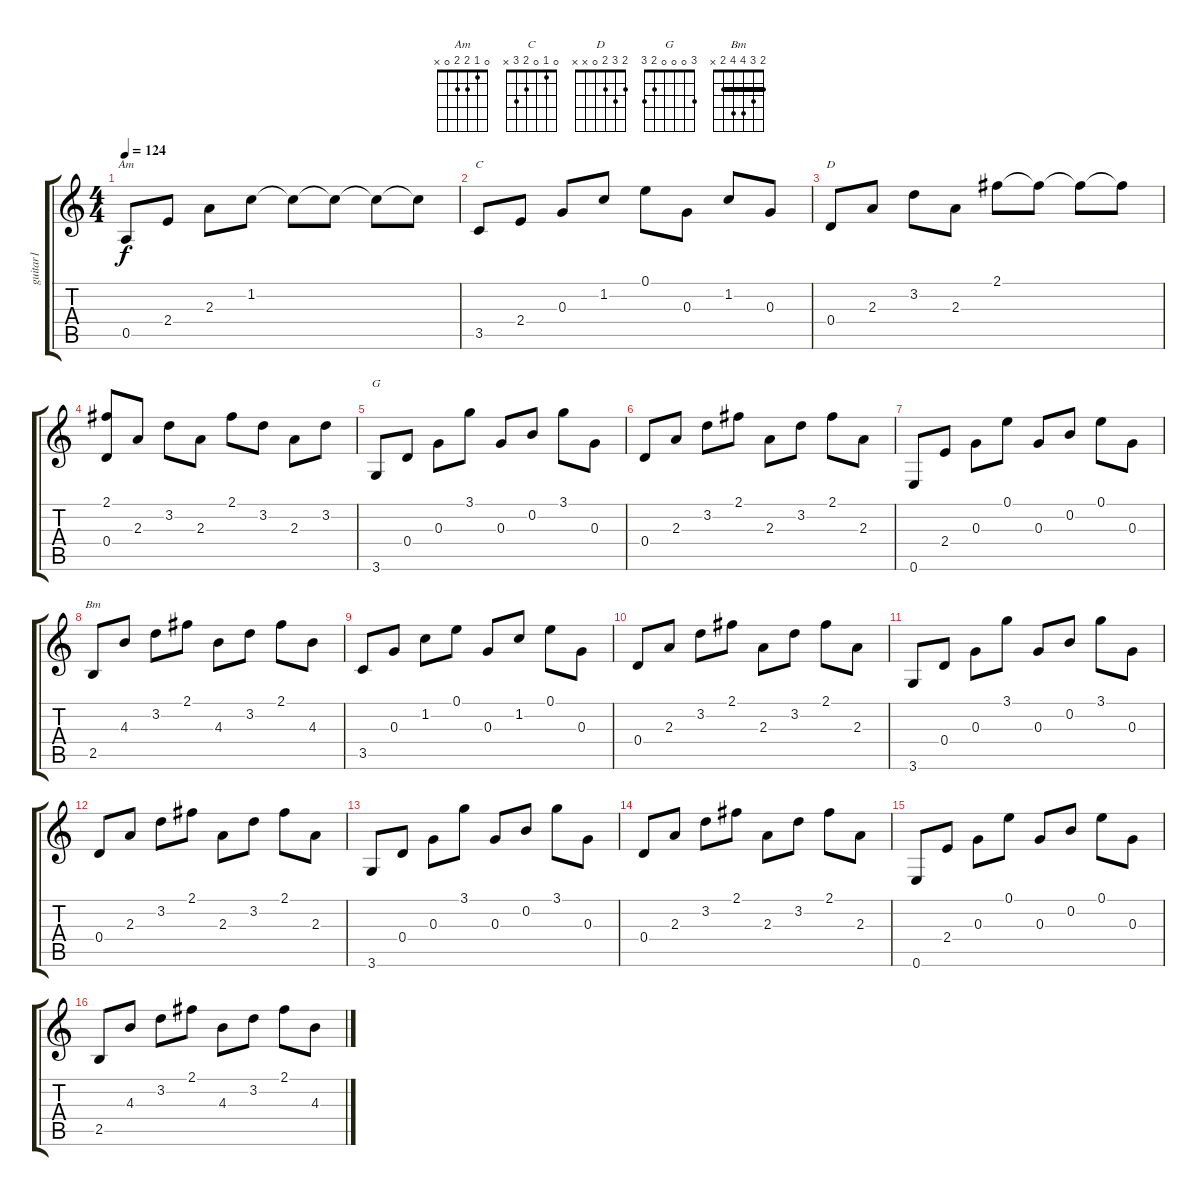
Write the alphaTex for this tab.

\track ("guitar1" "guitar1") {instrument acousticguitarnylon}
\staff {score tabs}
\tuning (E4 B3 G3 D3 A2 E2) {hide}
\chord ("Am" 0 1 2 2 0 x)
\chord ("C" 0 1 0 2 3 x)
\chord ("D" 2 3 2 0 x x)
\chord ("G" 3 0 0 0 2 3)
\chord ("Bm" 2 3 4 4 2 x) {barre 2}
\ts (4 4)
\tempo 124
\clef g2
\ks c
0.5.8{ch "Am" dy f} 2.4.8 2.3.8 1.2.8 1.2{t}.8 1.2{t}.8 1.2{t}.8 1.2{t}.8 |
3.5.8{ch "C"} 2.4.8 0.3.8 1.2.8 0.1.8 0.3.8 1.2.8 0.3.8 |
0.4.8{ch "D"} 2.3.8 3.2.8 2.3.8 2.1.8 2.1{t}.8 2.1{t}.8 2.1{t}.8 |
(2.1 0.4).8 2.3.8 3.2.8 2.3.8 2.1.8 3.2.8 2.3.8 3.2.8 |
3.6.8{ch "G"} 0.4.8 0.3.8 3.1.8 0.3.8 0.2.8 3.1.8 0.3.8 |
0.4.8 2.3.8 3.2.8 2.1.8 2.3.8 3.2.8 2.1.8 2.3.8 |
0.6.8 2.4.8 0.3.8 0.1.8 0.3.8 0.2.8 0.1.8 0.3.8 |
2.5.8{ch "Bm"} 4.3.8 3.2.8 2.1.8 4.3.8 3.2.8 2.1.8 4.3.8 |
3.5.8 0.3.8 1.2.8 0.1.8 0.3.8 1.2.8 0.1.8 0.3.8 |
0.4.8 2.3.8 3.2.8 2.1.8 2.3.8 3.2.8 2.1.8 2.3.8 |
3.6.8 0.4.8 0.3.8 3.1.8 0.3.8 0.2.8 3.1.8 0.3.8 |
0.4.8 2.3.8 3.2.8 2.1.8 2.3.8 3.2.8 2.1.8 2.3.8 |
3.6.8 0.4.8 0.3.8 3.1.8 0.3.8 0.2.8 3.1.8 0.3.8 |
0.4.8 2.3.8 3.2.8 2.1.8 2.3.8 3.2.8 2.1.8 2.3.8 |
0.6.8 2.4.8 0.3.8 0.1.8 0.3.8 0.2.8 0.1.8 0.3.8 |
2.5.8 4.3.8 3.2.8 2.1.8 4.3.8 3.2.8 2.1.8 4.3.8
